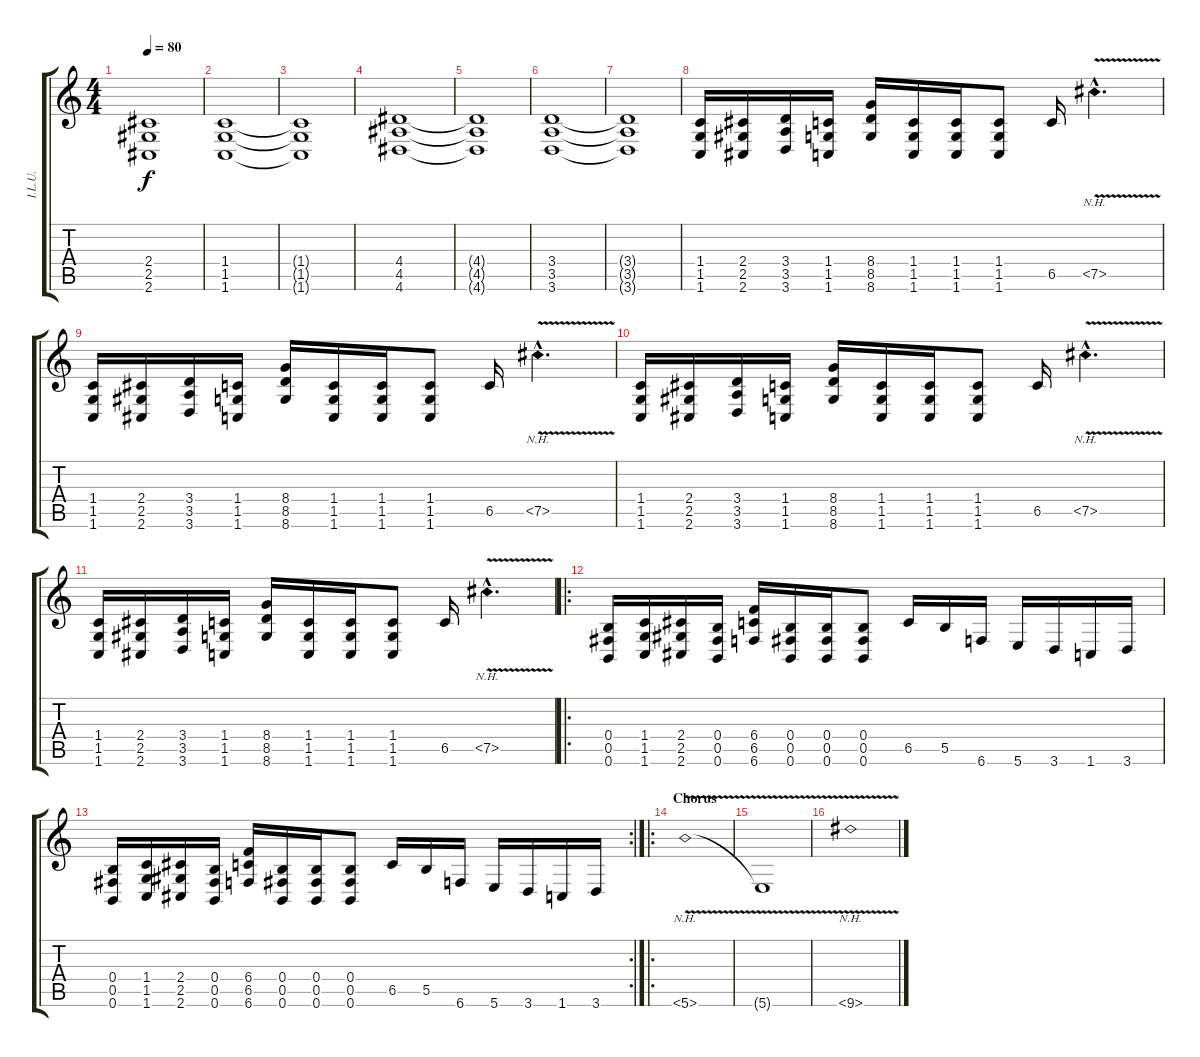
\track ("I.L.U." "I.L.U.") {instrument distortionguitar}
\staff {score tabs}
\tuning (Db4 Ab3 E3 B2 Gb2 B1) {hide}
\ts (4 4)
\tempo 80
\clef g2
\ks c
(2.4{t} 2.5{t} 2.6{t}).1{dy f} |
(1.4 1.5 1.6).1 |
(1.4{t} 1.5{t} 1.6{t}).1 |
(4.4 4.5 4.6).1 |
(4.4{t} 4.5{t} 4.6{t}).1 |
(3.4 3.5 3.6).1 |
(3.4{t} 3.5{t} 3.6{t}).1 |
(1.4 1.5 1.6).16 (2.4 2.5 2.6).16 (3.4 3.5 3.6).16 (1.4 1.5 1.6).16 (8.4 8.5 8.6).16 (1.4 1.5 1.6).16 (1.4 1.5 1.6).16 (1.4 1.5 1.6).8 6.5.16 7.5{nh v hac}.4{d} |
(1.4 1.5 1.6).16 (2.4 2.5 2.6).16 (3.4 3.5 3.6).16 (1.4 1.5 1.6).16 (8.4 8.5 8.6).16 (1.4 1.5 1.6).16 (1.4 1.5 1.6).16 (1.4 1.5 1.6).8 6.5.16 7.5{nh v hac}.4{d} |
(1.4 1.5 1.6).16 (2.4 2.5 2.6).16 (3.4 3.5 3.6).16 (1.4 1.5 1.6).16 (8.4 8.5 8.6).16 (1.4 1.5 1.6).16 (1.4 1.5 1.6).16 (1.4 1.5 1.6).8 6.5.16 7.5{nh v hac}.4{d} |
(1.4 1.5 1.6).16 (2.4 2.5 2.6).16 (3.4 3.5 3.6).16 (1.4 1.5 1.6).16 (8.4 8.5 8.6).16 (1.4 1.5 1.6).16 (1.4 1.5 1.6).16 (1.4 1.5 1.6).8 6.5.16 7.5{nh v hac}.4{d} |
\ro
(0.4 0.5 0.6).16 (1.4 1.5 1.6).16 (2.4 2.5 2.6).16 (0.4 0.5 0.6).16 (6.4 6.5 6.6).16 (0.4 0.5 0.6).16 (0.4 0.5 0.6).16 (0.4 0.5 0.6).8 6.5.16 5.5.16 6.6.16 5.6.16 3.6.16 1.6.16 3.6.16 |
\rc 2
(0.4 0.5 0.6).16 (1.4 1.5 1.6).16 (2.4 2.5 2.6).16 (0.4 0.5 0.6).16 (6.4 6.5 6.6).16 (0.4 0.5 0.6).16 (0.4 0.5 0.6).16 (0.4 0.5 0.6).8 6.5.16 5.5.16 6.6.16 5.6.16 3.6.16 1.6.16 3.6.16 |
\ro
\section ("" "Chorus")
5.6{nh v}.1 |
5.6{t}.1 |
9.6{nh v}.1
